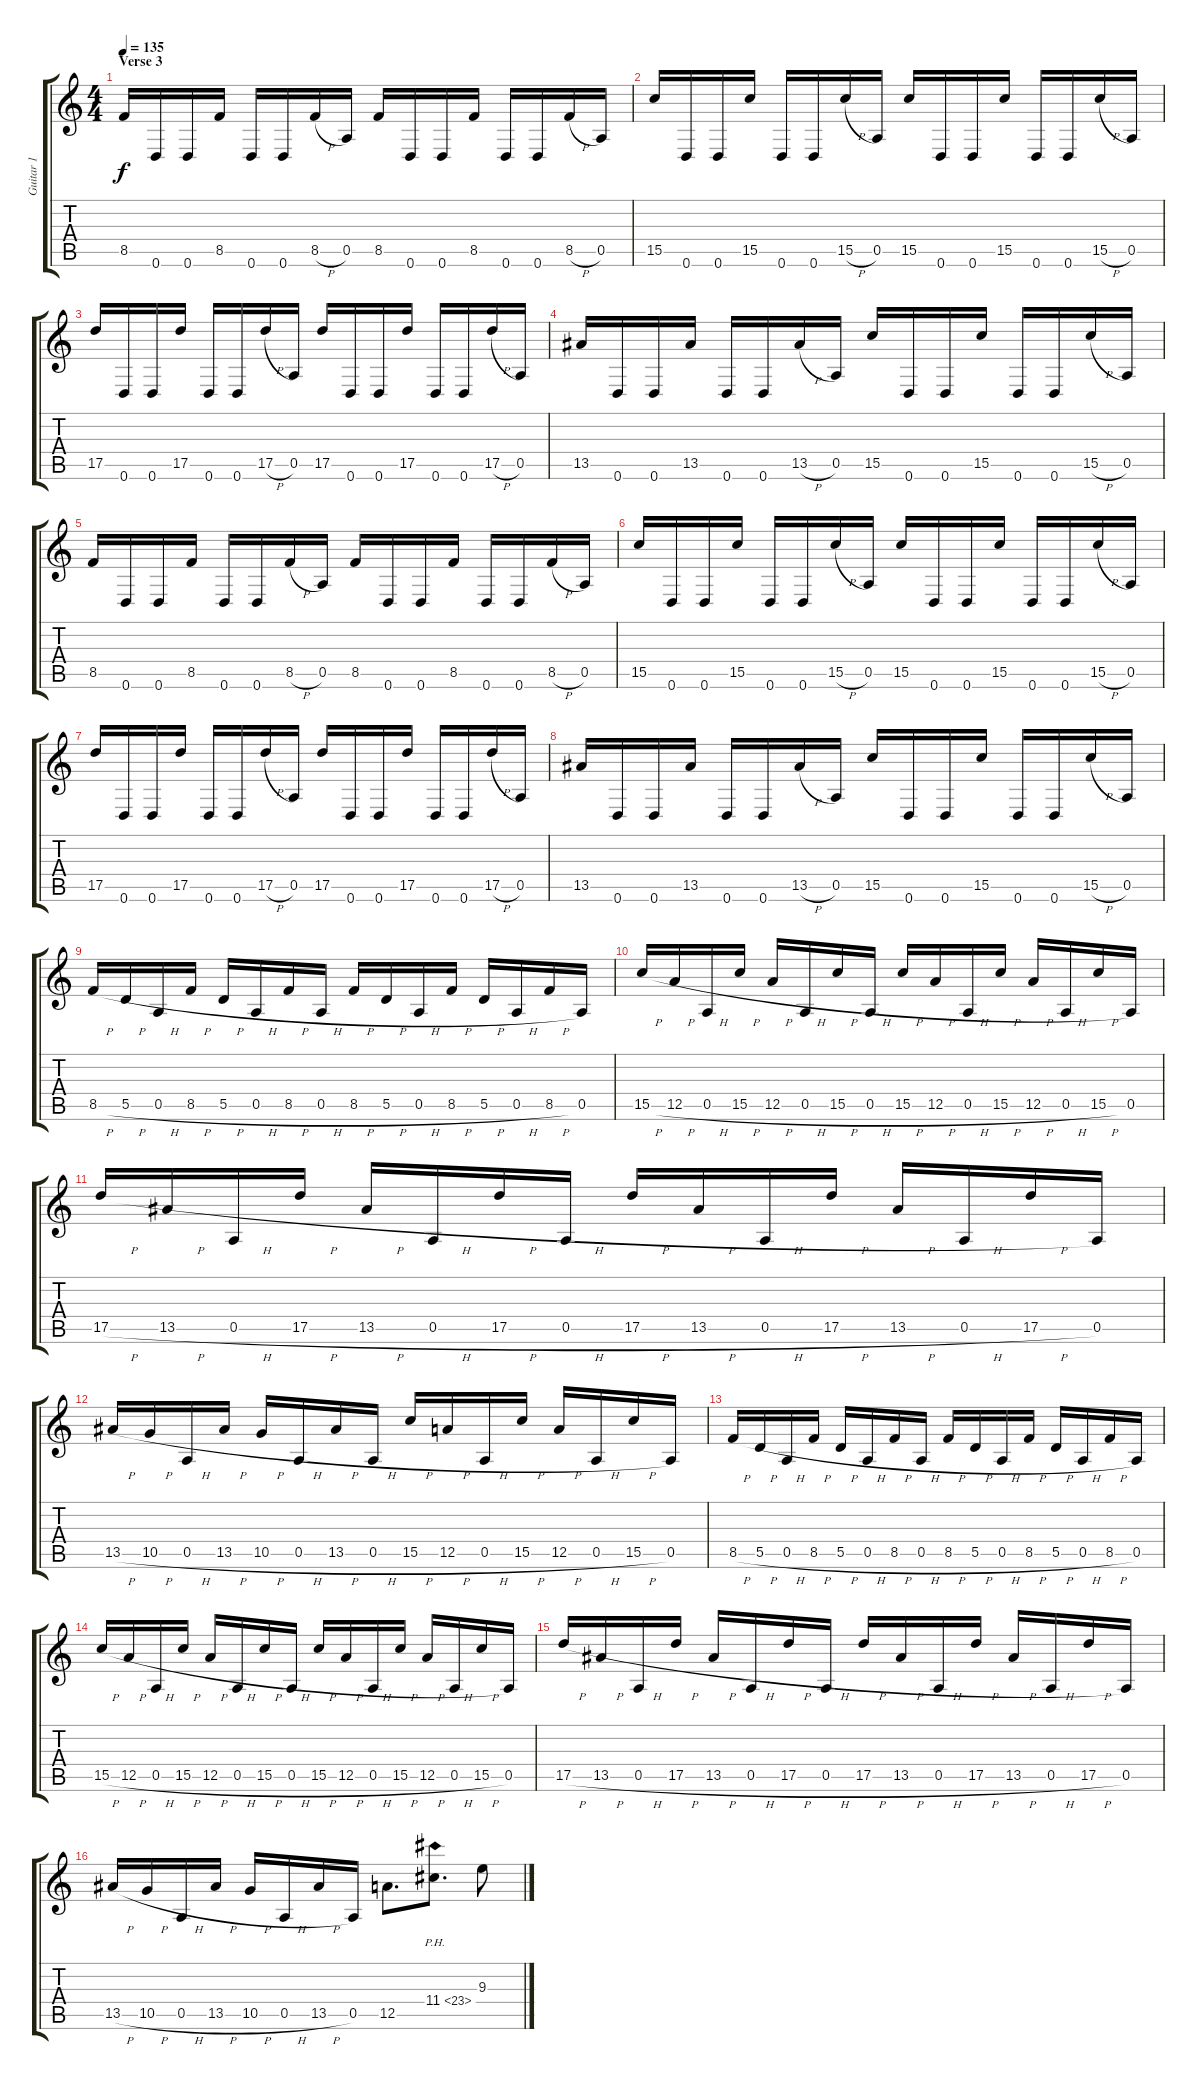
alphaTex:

\track ("Guitar 1" "Guitar 1") {instrument distortionguitar}
\staff {score tabs}
\tuning (E4 B3 G3 D3 A2 D2) {hide}
\ts (4 4)
\section ("" "Verse 3")
\tempo 135
\clef g2
\ks c
8.5.16{dy f instrument distortionguitar} 0.6.16 0.6.16 8.5.16 0.6.16 0.6.16 8.5{h}.16 0.5.16 8.5.16 0.6.16 0.6.16 8.5.16 0.6.16 0.6.16 8.5{h}.16 0.5.16 |
15.5.16 0.6.16 0.6.16 15.5.16 0.6.16 0.6.16 15.5{h}.16 0.5.16 15.5.16 0.6.16 0.6.16 15.5.16 0.6.16 0.6.16 15.5{h}.16 0.5.16 |
17.5.16 0.6.16 0.6.16 17.5.16 0.6.16 0.6.16 17.5{h}.16 0.5.16 17.5.16 0.6.16 0.6.16 17.5.16 0.6.16 0.6.16 17.5{h}.16 0.5.16 |
13.5.16 0.6.16 0.6.16 13.5.16 0.6.16 0.6.16 13.5{h}.16 0.5.16 15.5.16 0.6.16 0.6.16 15.5.16 0.6.16 0.6.16 15.5{h}.16 0.5.16 |
8.5.16 0.6.16 0.6.16 8.5.16 0.6.16 0.6.16 8.5{h}.16 0.5.16 8.5.16 0.6.16 0.6.16 8.5.16 0.6.16 0.6.16 8.5{h}.16 0.5.16 |
15.5.16 0.6.16 0.6.16 15.5.16 0.6.16 0.6.16 15.5{h}.16 0.5.16 15.5.16 0.6.16 0.6.16 15.5.16 0.6.16 0.6.16 15.5{h}.16 0.5.16 |
17.5.16 0.6.16 0.6.16 17.5.16 0.6.16 0.6.16 17.5{h}.16 0.5.16 17.5.16 0.6.16 0.6.16 17.5.16 0.6.16 0.6.16 17.5{h}.16 0.5.16 |
13.5.16 0.6.16 0.6.16 13.5.16 0.6.16 0.6.16 13.5{h}.16 0.5.16 15.5.16 0.6.16 0.6.16 15.5.16 0.6.16 0.6.16 15.5{h}.16 0.5.16 |
8.5{h}.16 5.5{h}.16 0.5{h}.16 8.5{h}.16 5.5{h}.16 0.5{h}.16 8.5{h}.16 0.5{h}.16 8.5{h}.16 5.5{h}.16 0.5{h}.16 8.5{h}.16 5.5{h}.16 0.5{h}.16 8.5{h}.16 0.5.16 |
15.5{h}.16 12.5{h}.16 0.5{h}.16 15.5{h}.16 12.5{h}.16 0.5{h}.16 15.5{h}.16 0.5{h}.16 15.5{h}.16 12.5{h}.16 0.5{h}.16 15.5{h}.16 12.5{h}.16 0.5{h}.16 15.5{h}.16 0.5.16 |
17.5{h}.16 13.5{h}.16 0.5{h}.16 17.5{h}.16 13.5{h}.16 0.5{h}.16 17.5{h}.16 0.5{h}.16 17.5{h}.16 13.5{h}.16 0.5{h}.16 17.5{h}.16 13.5{h}.16 0.5{h}.16 17.5{h}.16 0.5.16 |
13.5{h}.16 10.5{h}.16 0.5{h}.16 13.5{h}.16 10.5{h}.16 0.5{h}.16 13.5{h}.16 0.5{h}.16 15.5{h}.16 12.5{h}.16 0.5{h}.16 15.5{h}.16 12.5{h}.16 0.5{h}.16 15.5{h}.16 0.5.16 |
8.5{h}.16 5.5{h}.16 0.5{h}.16 8.5{h}.16 5.5{h}.16 0.5{h}.16 8.5{h}.16 0.5{h}.16 8.5{h}.16 5.5{h}.16 0.5{h}.16 8.5{h}.16 5.5{h}.16 0.5{h}.16 8.5{h}.16 0.5.16 |
15.5{h}.16 12.5{h}.16 0.5{h}.16 15.5{h}.16 12.5{h}.16 0.5{h}.16 15.5{h}.16 0.5{h}.16 15.5{h}.16 12.5{h}.16 0.5{h}.16 15.5{h}.16 12.5{h}.16 0.5{h}.16 15.5{h}.16 0.5.16 |
17.5{h}.16 13.5{h}.16 0.5{h}.16 17.5{h}.16 13.5{h}.16 0.5{h}.16 17.5{h}.16 0.5{h}.16 17.5{h}.16 13.5{h}.16 0.5{h}.16 17.5{h}.16 13.5{h}.16 0.5{h}.16 17.5{h}.16 0.5.16 |
13.5{h}.16 10.5{h}.16 0.5{h}.16 13.5{h}.16 10.5{h}.16 0.5{h}.16 13.5{h}.16 0.5.16 12.5.8{d} 11.4{ph 12}.8{d} 9.3.8
